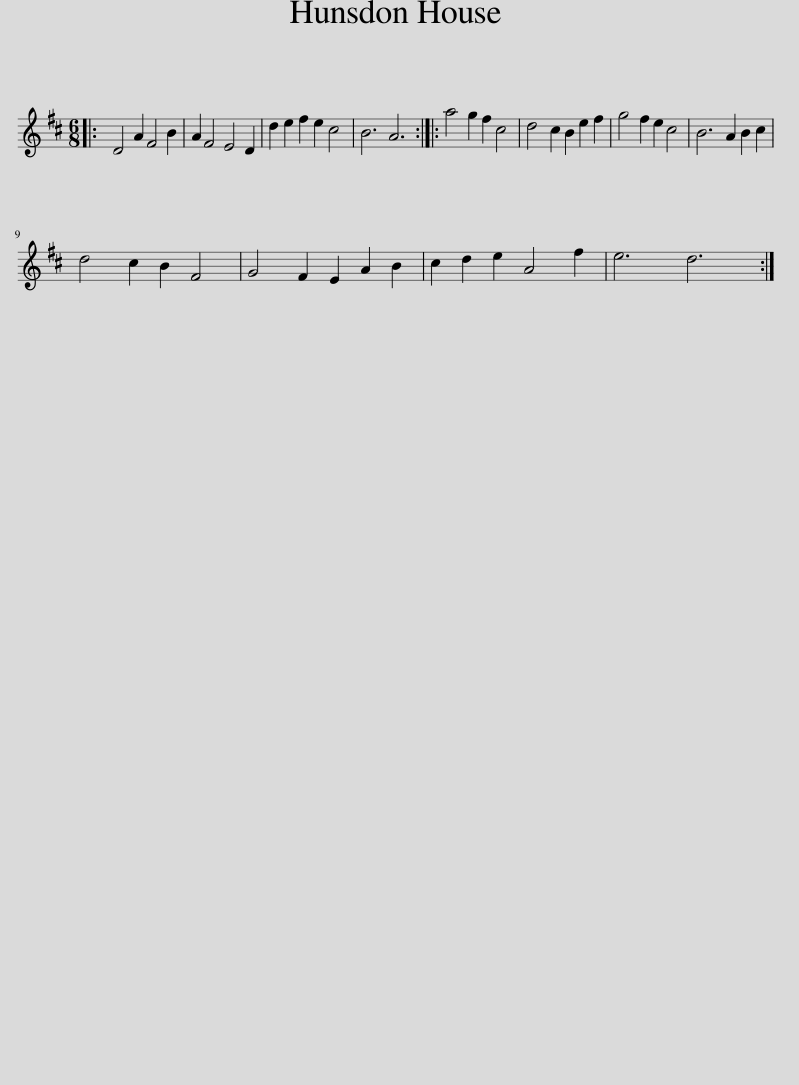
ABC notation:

X:1
L:1/8
M:6/8
I:linebreak $
K:D
V:1 treble
V:1
|: D4 A2 F4 B2 | A2 F4 E4 D2 | d2 e2 f2 e2 c4 | B6 A6 :: a4 g2 f2 c4 | %5
 d4 c2 B2 e2 f2 | g4 f2 e2 c4 | B6 A2 B2 c2 |$ d4 c2 B2 F4 | G4 F2 E2 A2 B2 | %10
 c2 d2 e2 A4 f2 | e6 d6 :| %12
